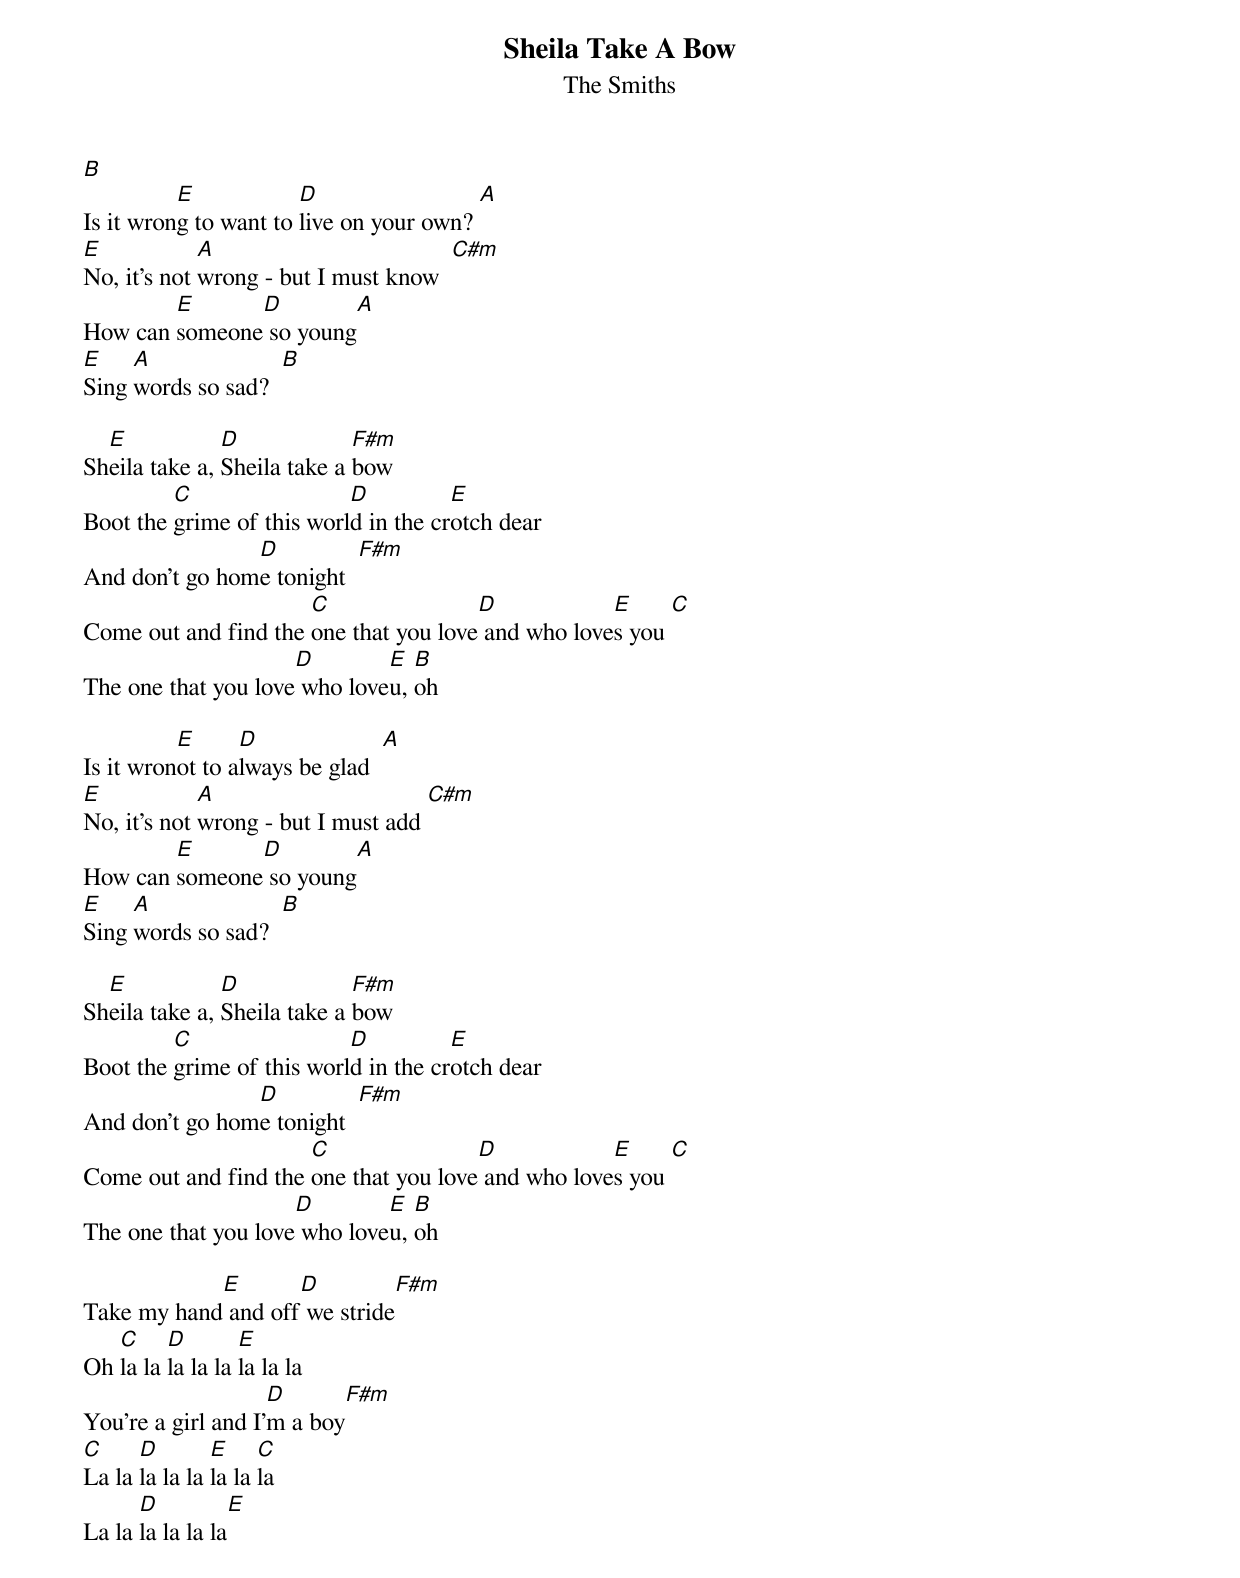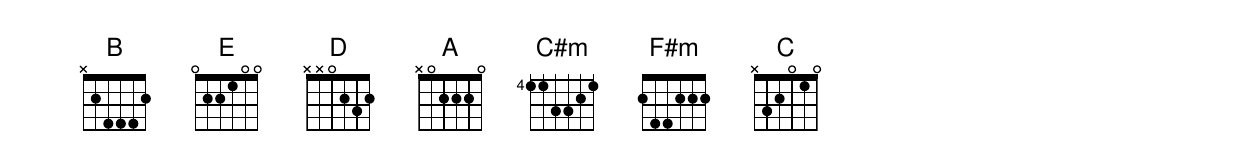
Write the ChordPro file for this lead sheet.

{t:Sheila Take A Bow}
{st:The Smiths}
{define: C#m base-fret 4 frets 1 1 3 3 2 1}

[B]
Is it wron[E]g to want to [D]live on your own? [A]
[E]No, it's not [A]wrong - but I must know  [C#m]
How can [E]someone[D] so young[A]
[E]Sing [A]words so sad?  [B]

Sh[E]eila take a, [D]Sheila take a [F#m]bow
Boot the [C]grime of this worl[D]d in the cr[E]otch dear
And don't go hom[D]e tonight  [F#m]
Come out and find the [C]one that you love[D] and who love[E]s you [C]
The one that you love[D] who love[E]u, [B]oh

Is it wron[E]ot to a[D]lways be glad  [A]
[E]No, it's not [A]wrong - but I must add [C#m]
How can [E]someone[D] so young[A]
[E]Sing [A]words so sad?  [B]

Sh[E]eila take a, [D]Sheila take a [F#m]bow
Boot the [C]grime of this worl[D]d in the cr[E]otch dear
And don't go hom[D]e tonight  [F#m]
Come out and find the [C]one that you love[D] and who love[E]s you [C]
The one that you love[D] who love[E]u, [B]oh

Take my hand[E] and off[D] we stride[F#m]
Oh [C]la la [D]la la la [E]la la la
You're a girl and I'[D]m a boy[F#m]
[C]La la [D]la la la [E]la la [C]la
La la [D]la la la la[E]
